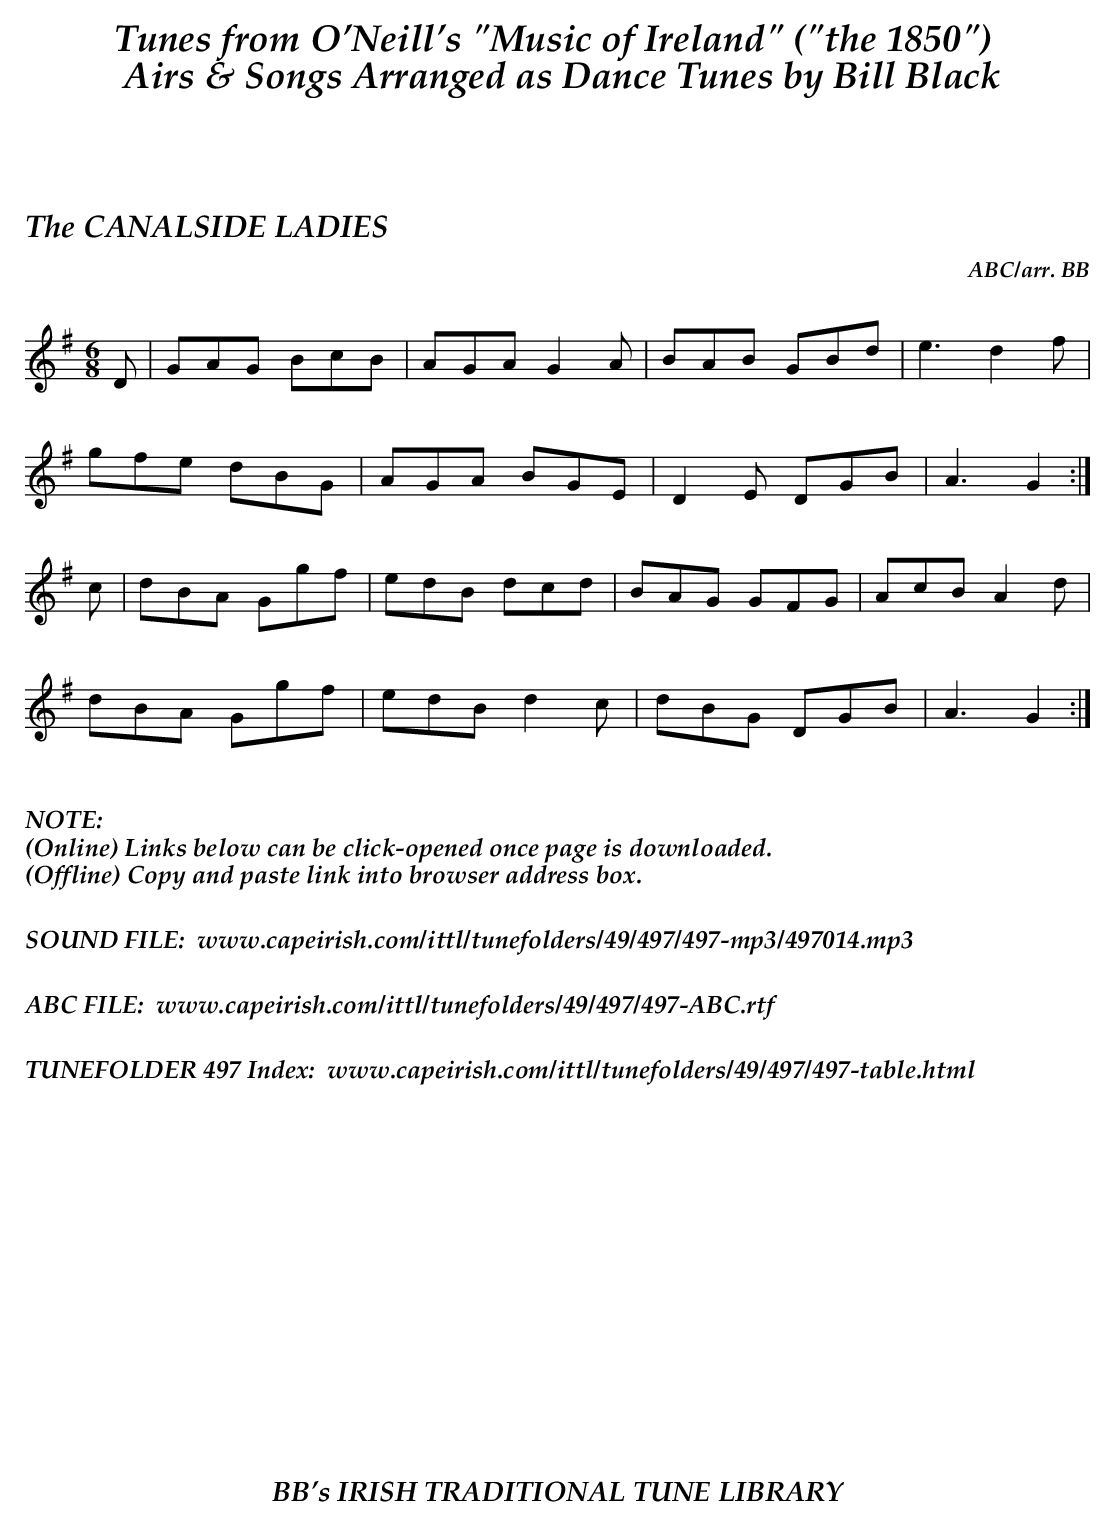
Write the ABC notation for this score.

X:1
T:CANALSIDE LADIES, The
C:ABC/arr. BB
M:6/8
L:1/8
K:G
D|GAG BcB|AGA G2A|BAB GBd|e3 d2f|
gfe dBG|AGA BGE|D2E DGB|A3G2 :|
c|dBA Ggf|edB dcd|BAG GFG|AcB A2d|
dBA Ggf|edB d2c|dBG DGB|A3G2 :|
%%vskip .3in
%%textoption left
%%textfont "Palatino-BoldItalic" 16
%%begintext
%%NOTE:
(Online) Links below can be click-opened once page is downloaded.
(Offline) Copy and paste link into browser address box.
%%
%%
SOUND FILE:  www.capeirish.com/ittl/tunefolders/49/497/497-mp3/497014.mp3
%%
%%
ABC FILE:  www.capeirish.com/ittl/tunefolders/49/497/497-ABC.rtf
%%
%%
TUNEFOLDER 497 Index:  www.capeirish.com/ittl/tunefolders/49/497/497-table.html
